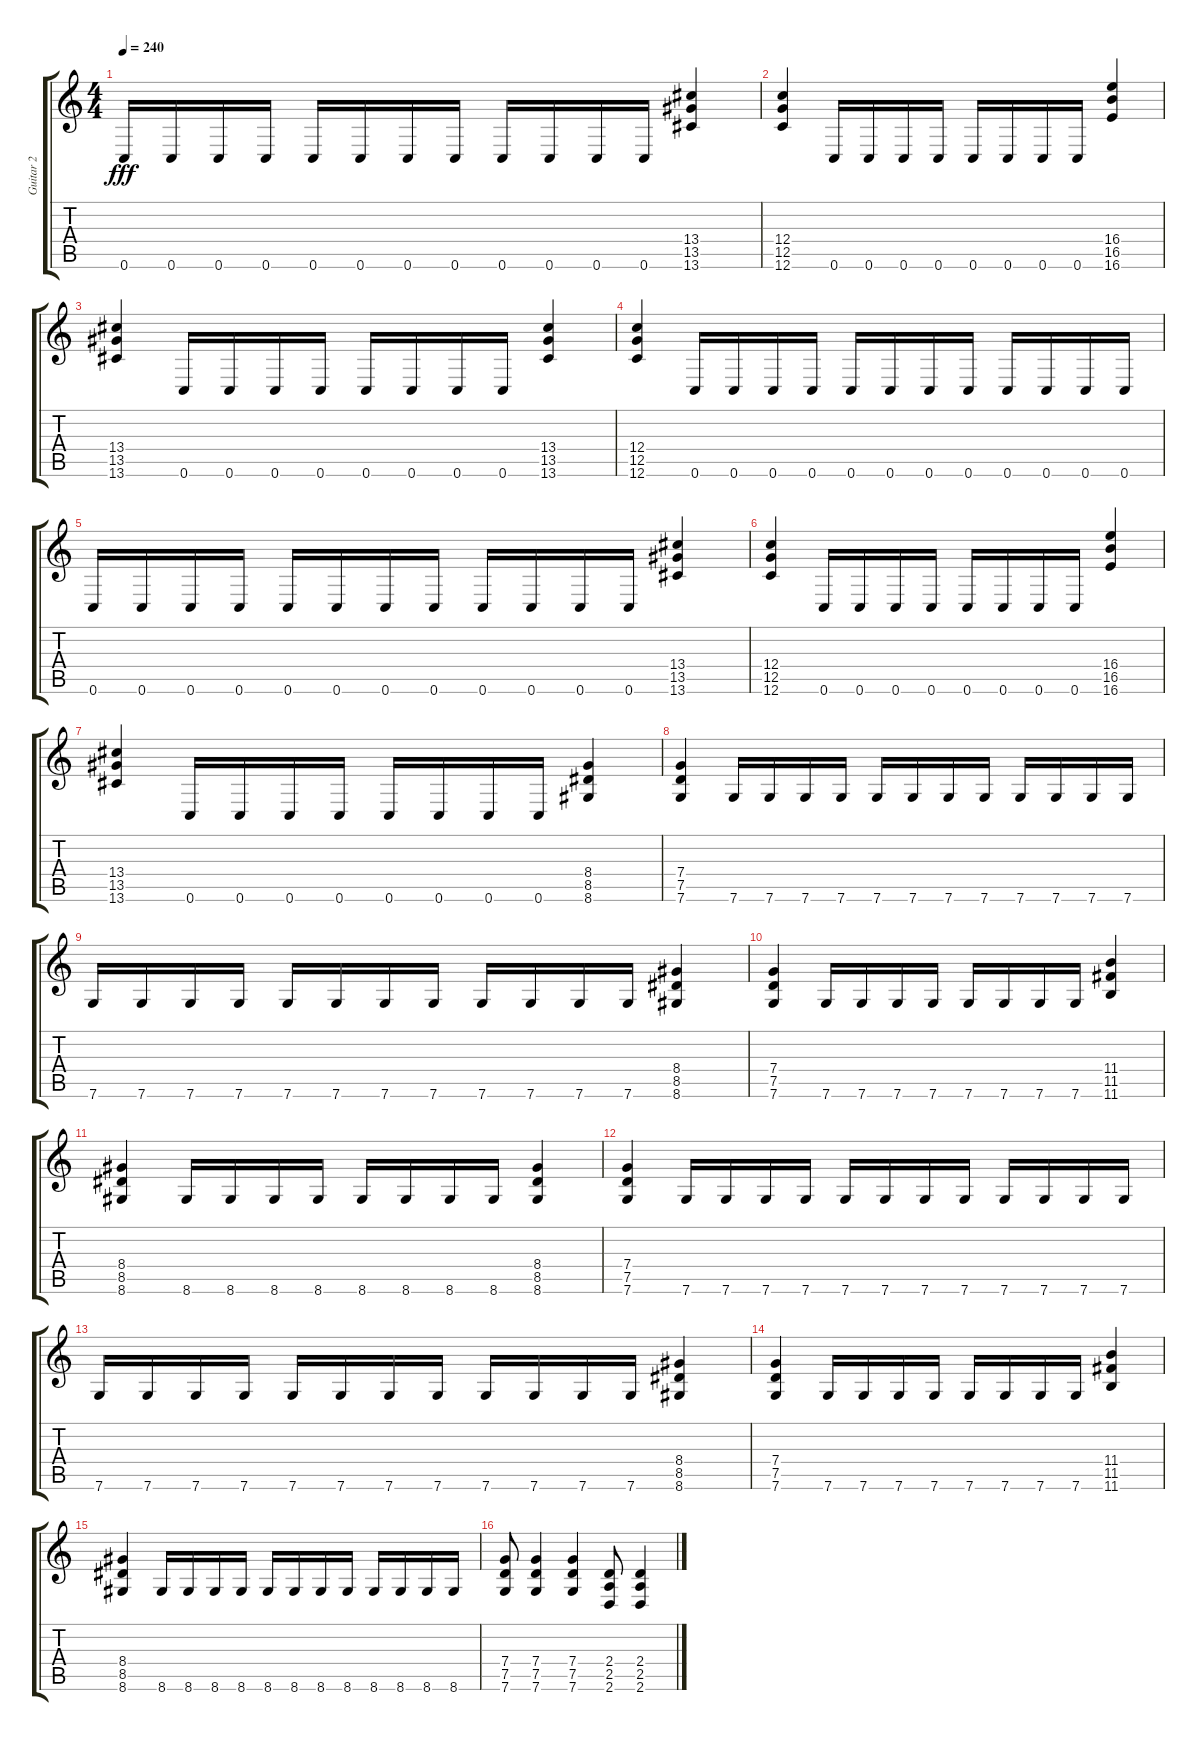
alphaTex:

\track ("Guitar 2" "Guitar 2") {instrument distortionguitar}
\staff {score tabs}
\tuning (G4 C4 G3 C3 G2 C2) {hide}
\ts (4 4)
\tempo 240
\clef g2
\ks c
0.6.16{dy fff} 0.6.16 0.6.16 0.6.16 0.6.16 0.6.16 0.6.16 0.6.16 0.6.16 0.6.16 0.6.16 0.6.16 (13.4 13.5 13.6).4 |
(12.4 12.5 12.6).4 0.6.16 0.6.16 0.6.16 0.6.16 0.6.16 0.6.16 0.6.16 0.6.16 (16.4 16.5 16.6).4 |
(13.4 13.5 13.6).4 0.6.16 0.6.16 0.6.16 0.6.16 0.6.16 0.6.16 0.6.16 0.6.16 (13.4 13.5 13.6).4 |
(12.4 12.5 12.6).4 0.6.16 0.6.16 0.6.16 0.6.16 0.6.16 0.6.16 0.6.16 0.6.16 0.6.16 0.6.16 0.6.16 0.6.16 |
0.6.16 0.6.16 0.6.16 0.6.16 0.6.16 0.6.16 0.6.16 0.6.16 0.6.16 0.6.16 0.6.16 0.6.16 (13.4 13.5 13.6).4 |
(12.4 12.5 12.6).4 0.6.16 0.6.16 0.6.16 0.6.16 0.6.16 0.6.16 0.6.16 0.6.16 (16.4 16.5 16.6).4 |
(13.4 13.5 13.6).4 0.6.16 0.6.16 0.6.16 0.6.16 0.6.16 0.6.16 0.6.16 0.6.16 (8.4 8.5 8.6).4 |
(7.4 7.5 7.6).4 7.6.16 7.6.16 7.6.16 7.6.16 7.6.16 7.6.16 7.6.16 7.6.16 7.6.16 7.6.16 7.6.16 7.6.16 |
7.6.16 7.6.16 7.6.16 7.6.16 7.6.16 7.6.16 7.6.16 7.6.16 7.6.16 7.6.16 7.6.16 7.6.16 (8.4 8.5 8.6).4 |
(7.4 7.5 7.6).4 7.6.16 7.6.16 7.6.16 7.6.16 7.6.16 7.6.16 7.6.16 7.6.16 (11.4 11.5 11.6).4 |
(8.4 8.5 8.6).4 8.6.16 8.6.16 8.6.16 8.6.16 8.6.16 8.6.16 8.6.16 8.6.16 (8.4 8.5 8.6).4 |
(7.4 7.5 7.6).4 7.6.16 7.6.16 7.6.16 7.6.16 7.6.16 7.6.16 7.6.16 7.6.16 7.6.16 7.6.16 7.6.16 7.6.16 |
7.6.16 7.6.16 7.6.16 7.6.16 7.6.16 7.6.16 7.6.16 7.6.16 7.6.16 7.6.16 7.6.16 7.6.16 (8.4 8.5 8.6).4 |
(7.4 7.5 7.6).4 7.6.16 7.6.16 7.6.16 7.6.16 7.6.16 7.6.16 7.6.16 7.6.16 (11.4 11.5 11.6).4 |
(8.4 8.5 8.6).4 8.6.16 8.6.16 8.6.16 8.6.16 8.6.16 8.6.16 8.6.16 8.6.16 8.6.16 8.6.16 8.6.16 8.6.16 |
(7.4 7.5 7.6).8 (7.4 7.5 7.6).4 (7.4 7.5 7.6).4 (2.4 2.5 2.6).8 (2.4 2.5 2.6).4
